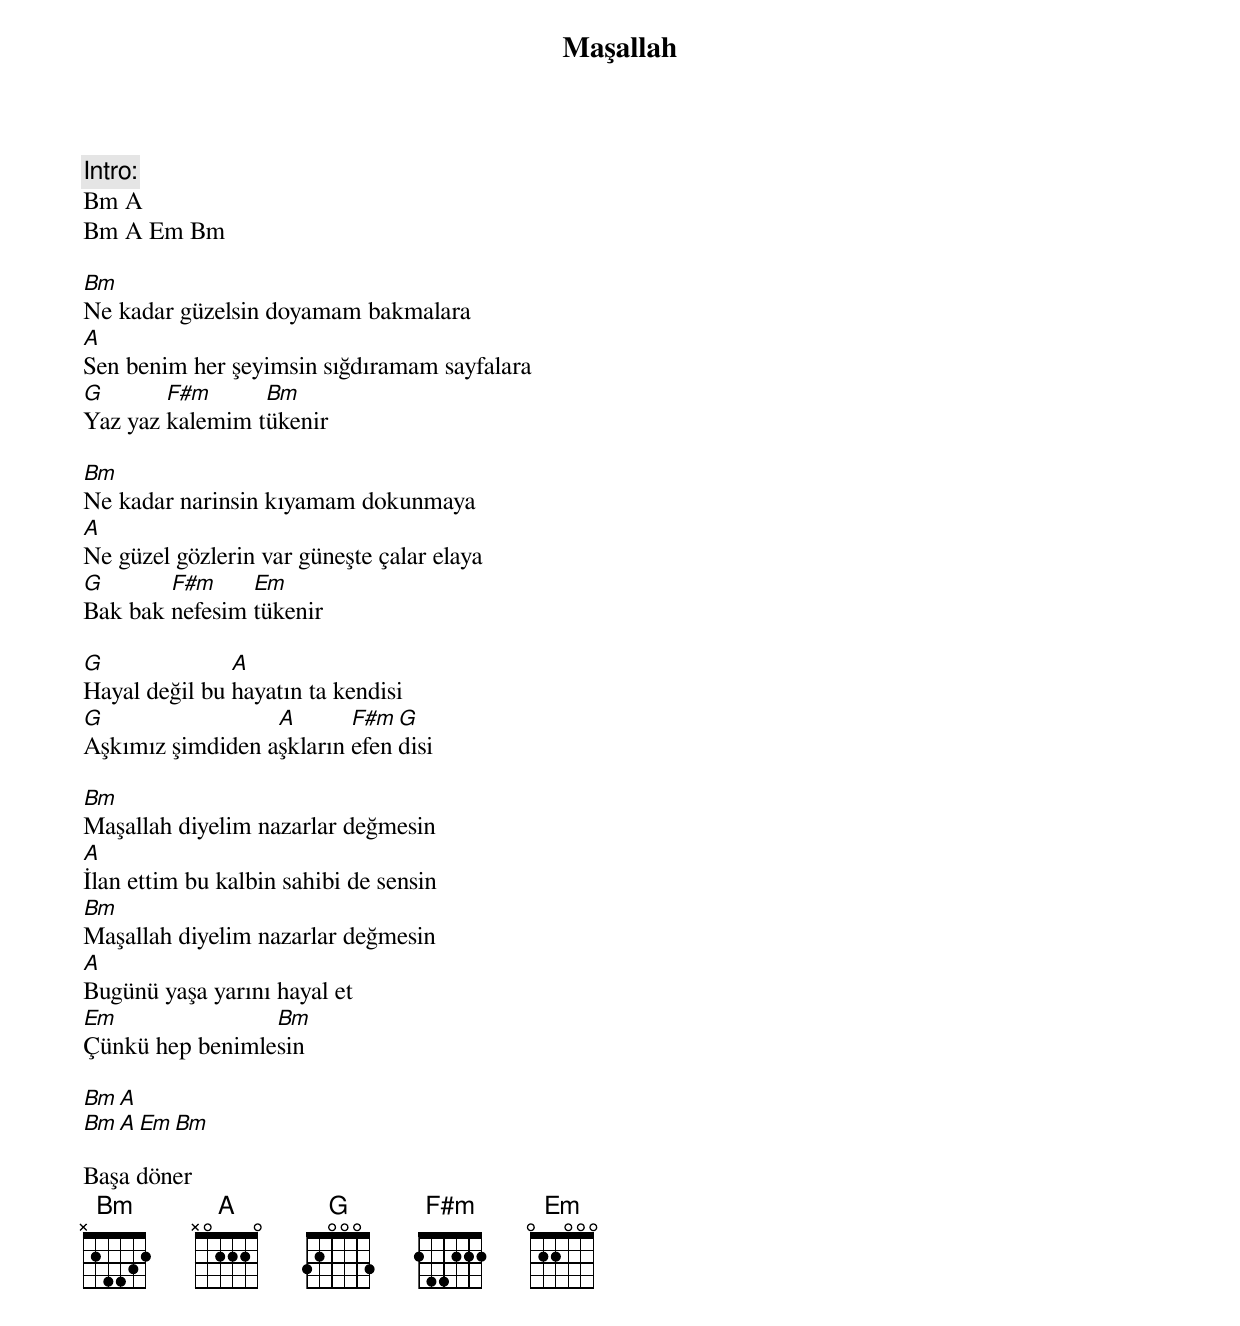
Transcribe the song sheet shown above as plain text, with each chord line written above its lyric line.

{title: Maşallah}
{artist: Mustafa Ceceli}

Intro:
Bm A
Bm A Em Bm

Bm
Ne kadar güzelsin doyamam bakmalara
A
Sen benim her şeyimsin sığdıramam sayfalara
G       F#m      Bm
Yaz yaz kalemim tükenir

Bm
Ne kadar narinsin kıyamam dokunmaya
A
Ne güzel gözlerin var güneşte çalar elaya
G       F#m     Em
Bak bak nefesim tükenir

G              A
Hayal değil bu hayatın ta kendisi
G                 A       F#m G
Aşkımız şimdiden aşkların efendisi

Bm
Maşallah diyelim nazarlar değmesin
A
İlan ettim bu kalbin sahibi de sensin
Bm
Maşallah diyelim nazarlar değmesin
A
Bugünü yaşa yarını hayal et
Em               Bm
Çünkü hep benimlesin

Bm A
Bm A Em Bm

Başa döner
